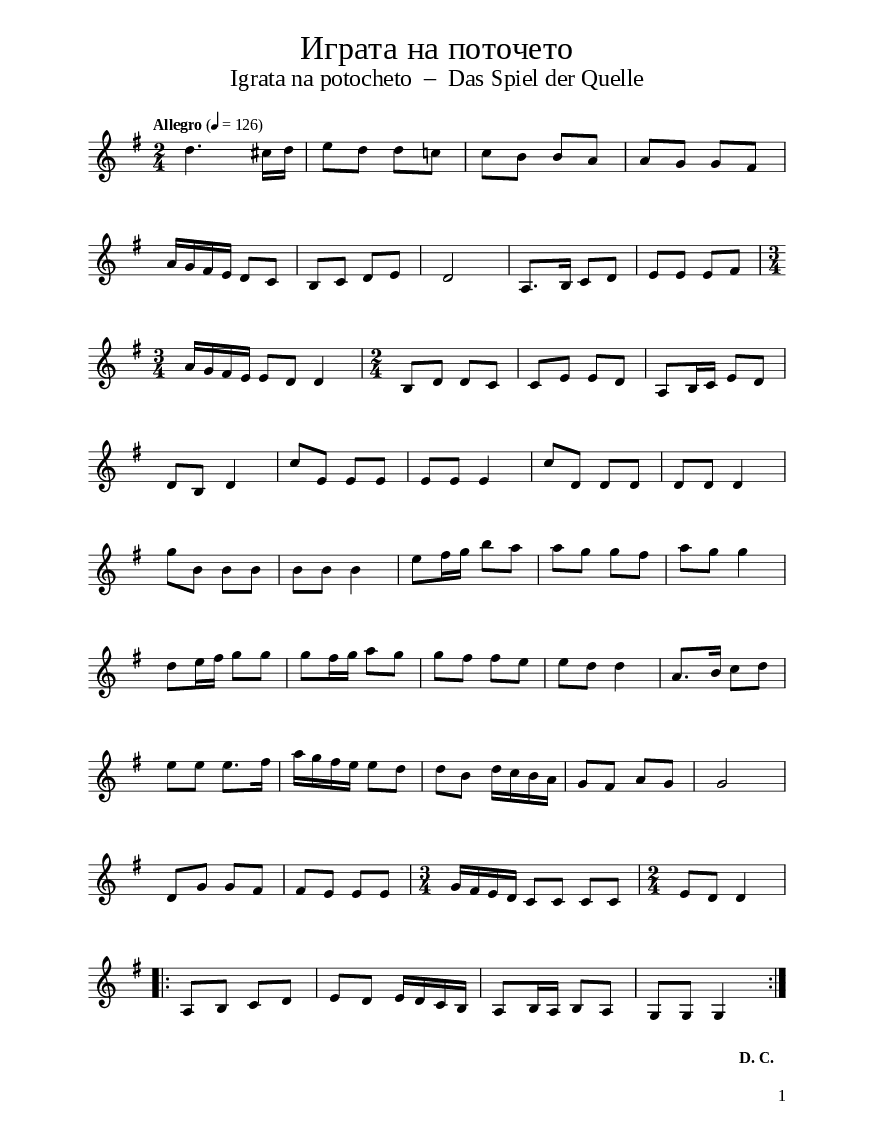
\version "2.24.1"

% include paper part and global functions
\include "include/globals.ily"

\bookpart {
  \label #'ref172
  \tocItem \markup "Играта на поточето – Igrata na potocheto"
  \paper {
    print-all-headers = ##t
    print-page-number = ##t
    print-first-page-number = ##t

    % put page numbers on the bottom
    oddHeaderMarkup = \markup ""
    evenHeaderMarkup = \markup ""
    oddFooterMarkup = \markup
    \fill-line {
      ""
      \if \should-print-page-number \fromproperty #'page:page-number-string
    }
    evenFooterMarkup = \markup
    \fill-line {
      \if \should-print-page-number \fromproperty #'page:page-number-string
      ""
    }

    left-margin = 1.5\cm
    right-margin = 1.5\cm
    top-margin = 1.6\cm
    bottom-margin = 1.2\cm
    ragged-bottom = ##t % do not spread the staves to fill the whole vertical space

    % change distance between staves
    system-system-spacing =
    #'((basic-distance . 10.5)
       (minimum-distance . 6)
       (padding . 1)
       (stretchability . 10.5))
  }

  \header {
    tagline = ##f
  }

  \score {
    \include "include/score-layout.ily"

    \new Voice \absolute {
      \clef treble
      \key g \major
      \time 2/4
      \tempoFunc "Allegro" 4 "126"
      %\autoBeamOff
      d''4. cis''16 d''16 | % 2
      e''8 d''8 d''8 c''!8 | % 3
      c''8 b'8 b'8 a'8 | % 4
      a'8 g'8 g'8 fis'8 \break | % 5
      a'16 g'16 fis'16 e'16 d'8 c'8 | % 6
      b8 c'8 d'8 e'8 | % 7
      d'2 | % 8
      a8. b16 c'8 d'8 | % 9
      e'8 e'8 e'8 fis'8 \break

      \time 3/4  a'16 g'16 fis'16 e'16 e'8 d'8 d'4 | % 11
      \time 2/4  b8 d'8 d'8 c'8 | % 12
      c'8 e'8 e'8 d'8 | % 13
      a8 b16 c'16 e'8 d'8 \break | % 14
      d'8 b8 d'4 | % 15
      c''8 e'8 e'8 e'8 | % 16
      e'8 e'8 e'4 | % 17
      c''8 d'8 d'8 d'8 | % 18
      d'8 d'8 d'4 \break | % 19
      g''8 b'8 b'8 b'8 |
      b'8 b'8 b'4 | % 21
      e''8 fis''16 g''16 b''8 a''8 | % 22
      a''8 g''8 g''8 fis''8 | % 23
      a''8 g''8 g''4 \break | % 24
      d''8 e''16 fis''16 g''8 g''8 | % 25
      g''8 fis''16 g''16 a''8 g''8 | % 26
      g''8 fis''8 fis''8 e''8 | % 27
      e''8 d''8 d''4 | % 28
      a'8. b'16 c''8 d''8 \break | % 29
      e''8 e''8 e''8. fis''16 |
      a''16 g''16 fis''16 e''16 e''8 d''8 | % 31
      d''8 b'8 d''16 c''16 b'16 a'16 | % 32
      g'8 fis'8 a'8 g'8 | % 33
      g'2 \break | % 34
      d'8 g'8 g'8 fis'8 | % 35
      fis'8 e'8 e'8 e'8 | % 36
      \time 3/4  g'16 fis'16 e'16 d'16 \autoBeamOff c'8 [c'8] c'8 [c'8] | \autoBeamOn % 37 
      \time 2/4  e'8 d'8 d'4 \break | % 38
      \repeat volta 2 {
        a8 b8 c'8 d'8 | % 39
        e'8 d'8 e'16 d'16 c'16 b16 |
        a8 b16 a16 b8 a8 | % 41
        g8 g8 g4
      }
    }

    %\addlyrics {}
    %\addlyrics {}

    \header {
      title = \titleFunc "Играта на поточето" "Igrata na potocheto  –  Das Spiel der Quelle"
    }

    \midi{}

  } % score

  \markup \dc-one "D. C."

  % include foreign translation(s) of the song
 % \include "lyrics_de/000_empty_template_lyrics_de.ly"

} % bookpart

% Più mosso
%
